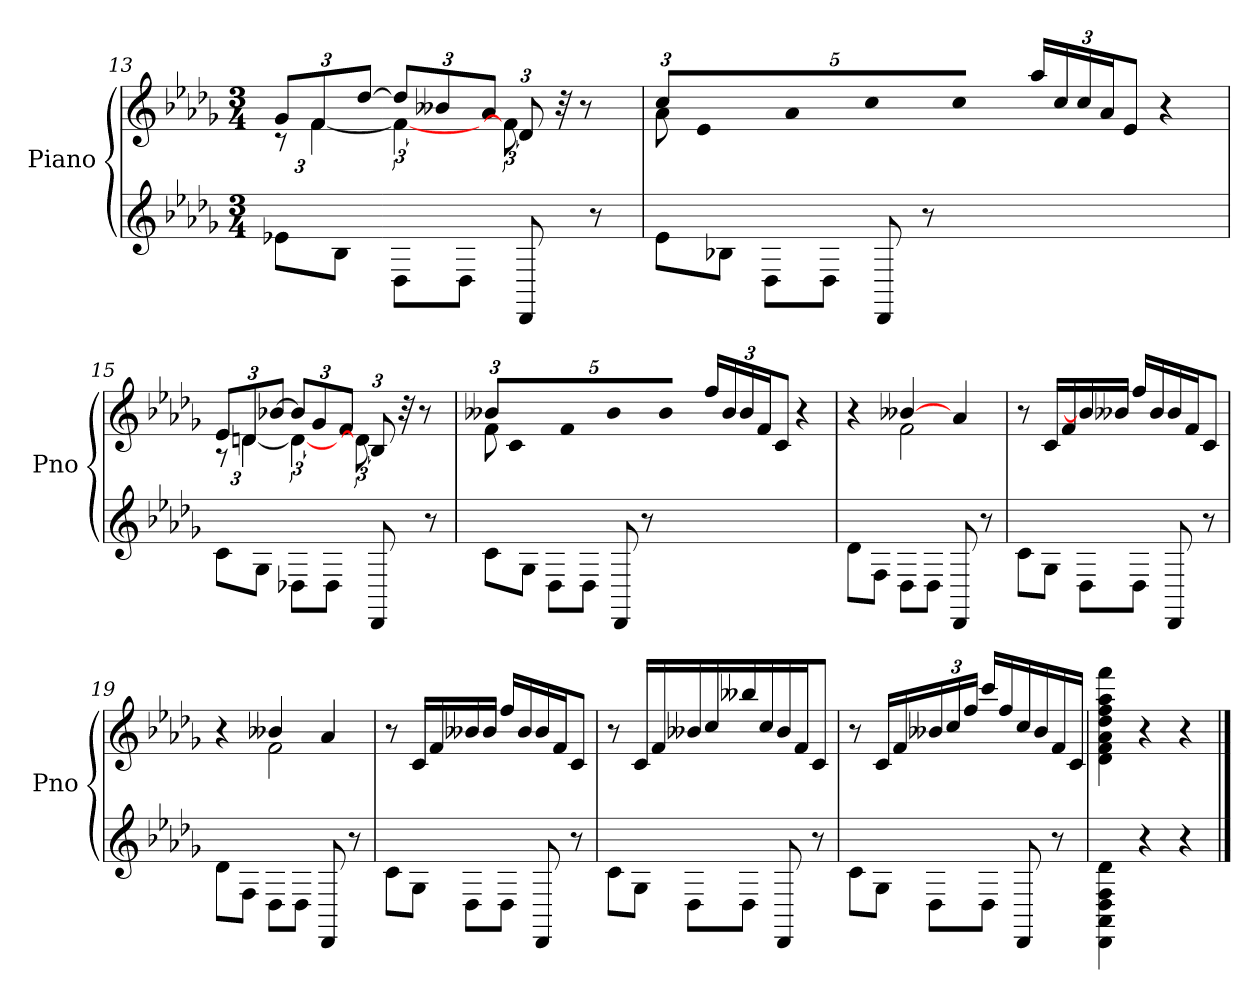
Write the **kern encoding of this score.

**kern	**kern
*part2	*part1
*staff2	*staff1
*I"Piano	*I"Piano
*I'Pno	*I'Pno
!!LO:LB:g=z
*clefG2	*clefG2
*k[b-e-a-d-g-]	*k[b-e-a-d-g-]
*M3/4	*M3/4
=13	=13
*	*^
8e-X\L	12g-/L	12r
.	12f/	[6f\
8B-\J	.	.
.	[12dd-/J	.
*	*Xbrackettup	*brackettup
8D-\L	12dd-/L]	6f\_
.	12b--X/	.
8D-\J	.	.
.	12a-/J	12ryy
8DD-/	12d-/	12f\]
.	32r	6ryy
.	8r	.
8r	.	.
.	96ryy	.
=14	=14	=14
*	*Xbrackettup	*
8e-\L	12cc/L	8a-\
.	320ryy	.
.	24e-/L	.
8B-X\J	.	320%201ryy
.	24a-/	.
.	24cc/	.
.	24cc/JJ	.
8D-\L	.	.
.	24aa-/LL	.
.	24cc/	.
.	24cc/	.
8D-\J	.	.
.	24a-/J	.
.	12e-/J	.
8DD-/	.	.
.	4r	.
8r	.	.
320ryy	.	.
=15	=15	=15
*	*brackettup	*
8c\L	12e-/L	12r
.	12dn/	[6d\
8G-\J	.	.
.	[12b-X/J	.
*	*Xbrackettup	*brackettup
8D-X\L	12b-/L]	6d\_
.	12g-/	.
8D-\J	.	.
.	12f/J	12ryy
8DD-/	12B-/	12d\]
.	32r	6ryy
.	8r	.
8r	.	.
.	96ryy	.
!!LO:LB:g=z	!!
=16	=16	=16
*	*Xbrackettup	*
8c\L	12b--X/L	8f\
.	320ryy	.
.	24c/L	.
8G-\J	.	320%201ryy
.	24f/	.
.	24b--/	.
.	24b--/JJ	.
8D-\L	.	.
.	24ff/LL	.
.	24b--/	.
.	24b--/	.
8D-\J	.	.
.	24f/J	.
.	12c/J	.
8DD-/	.	.
.	4r	.
8r	.	.
320ryy	.	.
!!LO:LB:g=z	!!
=17	=17	=17
8d-\L	4r	4ryy
8F\J	.	.
8D-\L	[4b--X/	2f\
8D-\J	.	.
8DD-/	4a-/	.
8r	.	.
*	*v	*v
=18	=18
8c\L	8r
8G-\J	16c/LL
.	16f/
8D-\L	16b--/]
.	16b--X/JJ
8D-\J	16ff/LL
.	16b--/
8DD-/	16b--/
.	16f/J
8r	8c/J
=19	=19
*	*^
8d-\L	4r	4ryy
8F\J	.	.
8D-\L	4b--X/	2f\
8D-\J	.	.
8DD-/	4a-/	.
8r	.	.
*	*v	*v
=20	=20
8c\L	8r
8G-\J	16c/LL
.	16f/
8D-\L	16b--X/
.	16b--/JJ
8D-\J	16ff/LL
.	16b--/
8DD-/	16b--/
.	16f/J
8r	8c/J
!!LO:PB:g=z
=21	=21
8c\L	8r
8G-\J	16c/LL
.	16f/
8D-\L	16b--X/
.	16cc/
8D-\J	16bb--X/
.	16cc/
8DD-/	16b--/
.	16f/J
8r	8c/J
=22	=22
8c\L	8r
8G-\J	16c/LL
.	16f/
8D-\L	24b--X/
.	24cc/
.	24ff/JJ
8D-\J	16ccc/LL
.	16ff/
8DD-/	16cc/
.	16b--/
8r	16f/
.	16c/JJ
=23	=23
4DD-\ 4AA-\ 4D-\ 4F\ 4d-\	4d-\ 4f\ 4a-\ 4dd-\ 4ff\ 4aa-\ 4fff\
4r	4r
4r	4r
==	==
*-	*-
